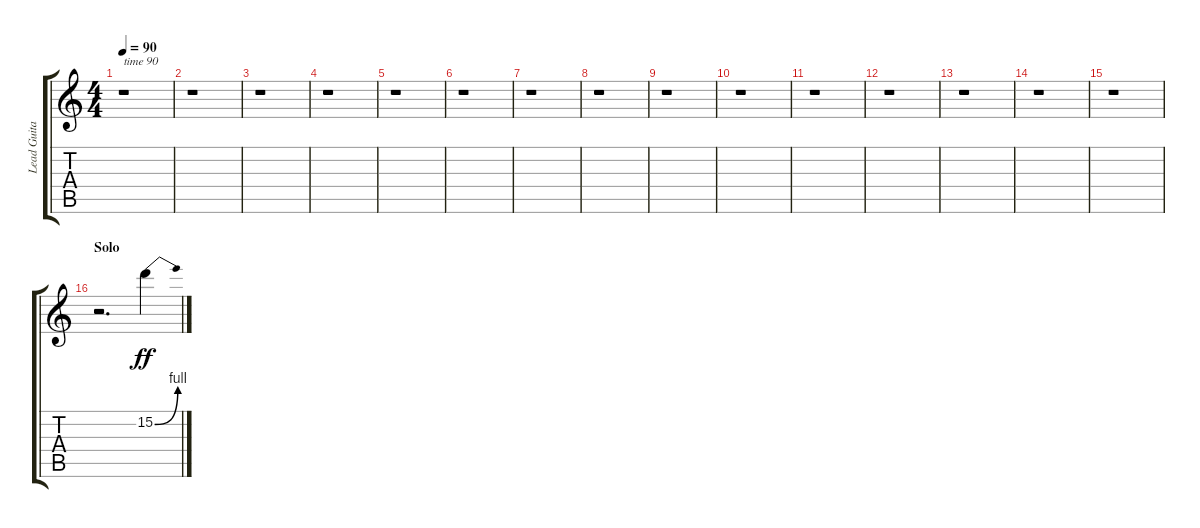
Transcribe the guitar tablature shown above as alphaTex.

\track ("Lead Guita" "Lead Guita") {instrument distortionguitar}
\staff {score tabs}
\tuning (E4 B3 G3 D3 A2 E2) {hide}
\ts (4 4)
\tempo 90
\clef g2
\ks c
r.1{txt "time 90" dy ff instrument distortionguitar} |
r.1 |
r.1 |
r.1 |
r.1 |
r.1 |
r.1 |
r.1 |
r.1 |
r.1 |
r.1 |
r.1 |
r.1 |
r.1 |
r.1 |
\section ("" "Solo")
r.2{d} 15.2{be (bend 0 0 60 4)}.4
